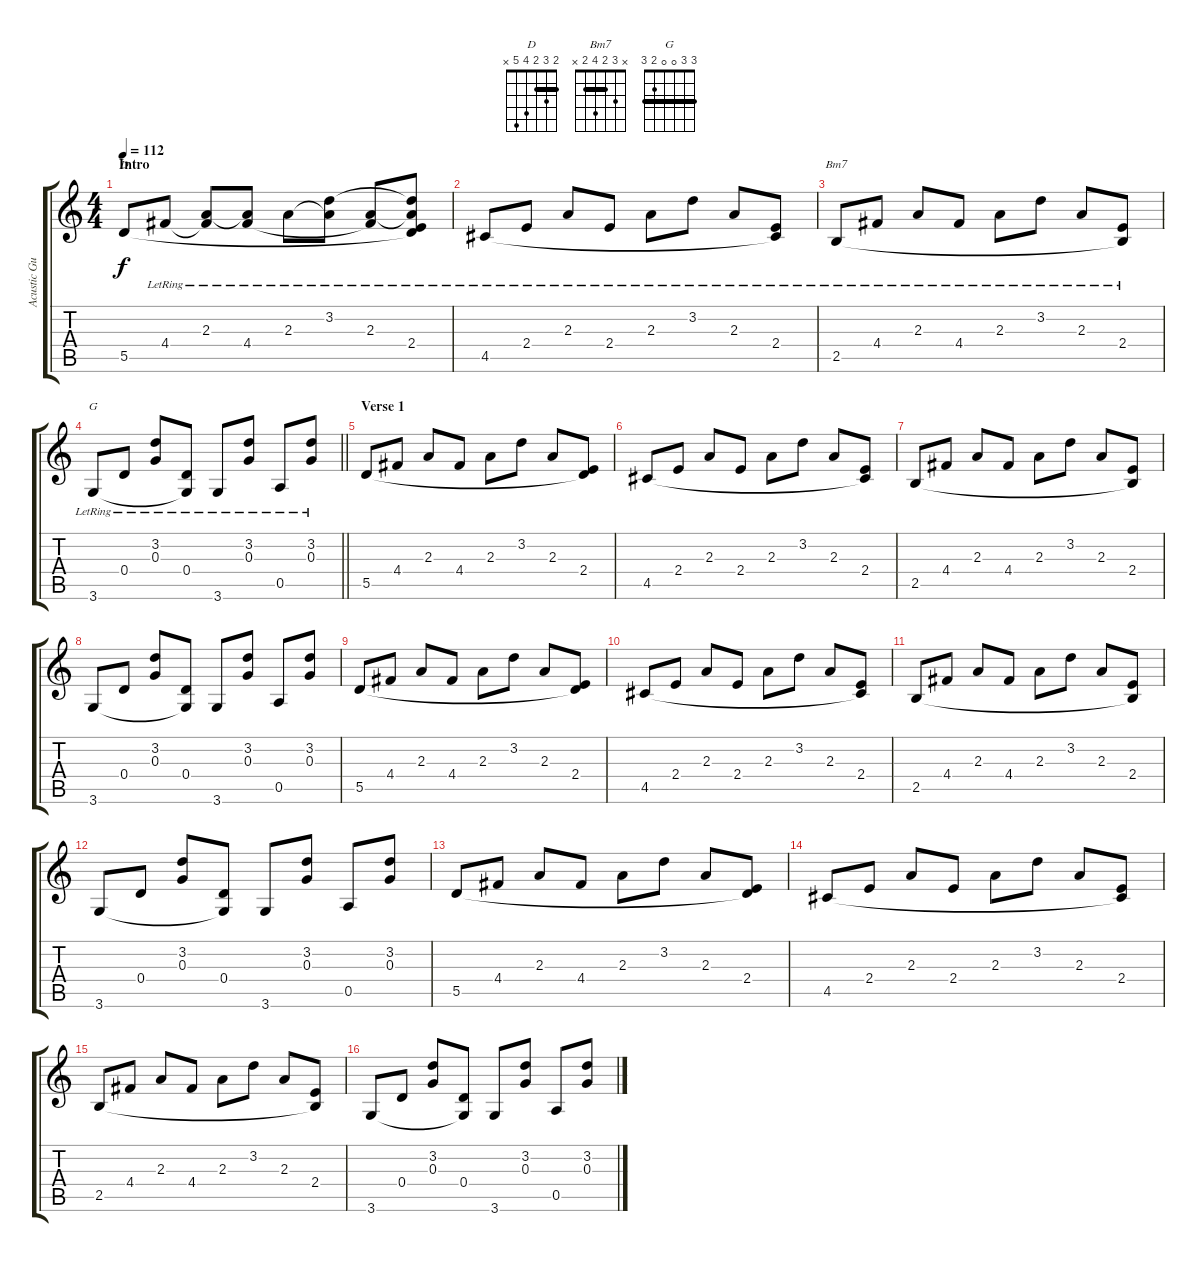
\track ("Acustic Guitar" "Acustic Gu") {instrument acousticguitarsteel}
\staff {score tabs}
\tuning (E4 B3 G3 D3 A2 E2) {hide}
\chord ("D" 2 3 2 4 5 x) {barre 2}
\chord ("Bm7" x 3 2 4 2 x) {barre 2}
\chord ("G" 3 3 0 0 2 3) {barre 3}
\ts (4 4)
\section ("" "Intro")
\tempo 112
\clef g2
\ks c
5.5.8{ch "D" dy f instrument acousticguitarsteel} 4.4{lr}.8 (2.3{lr} 4.4{t}).8 (2.3{t} 4.4{lr}).8 2.3{lr}.8 (3.2{lr} 2.3{t}).8 (2.3{lr} 4.4{t}).8 (3.2{t} 2.3{t} 2.4{lr} 5.5{t}).8 |
4.5{lr}.8 2.4{lr}.8 2.3{lr}.8 2.4{lr}.8 2.3{lr}.8 3.2{lr}.8 2.3{lr}.8 (2.4{lr} 4.5{t}).8 |
2.5{lr}.8{ch "Bm7"} 4.4{lr}.8 2.3{lr}.8 4.4{lr}.8 2.3{lr}.8 3.2{lr}.8 2.3{lr}.8 (2.4{lr} 2.5{t}).8 |
\barLineRight lightlight
3.6{lr}.8{ch "G"} 0.4{lr}.8 (3.2{lr} 0.3{lr}).8 (0.4{lr} 3.6{t}).8 3.6{lr}.8 (3.2{lr} 0.3{lr}).8 0.5{lr}.8 (3.2{lr} 0.3{lr}).8 |
\section ("" "Verse 1")
5.5.8 4.4.8 2.3.8 4.4.8 2.3.8 3.2.8 2.3.8 (2.4 5.5{t}).8 |
4.5.8 2.4.8 2.3.8 2.4.8 2.3.8 3.2.8 2.3.8 (2.4 4.5{t}).8 |
2.5.8 4.4.8 2.3.8 4.4.8 2.3.8 3.2.8 2.3.8 (2.4 2.5{t}).8 |
3.6.8 0.4.8 (3.2 0.3).8 (0.4 3.6{t}).8 3.6.8 (3.2 0.3).8 0.5.8 (3.2 0.3).8 |
5.5.8 4.4.8 2.3.8 4.4.8 2.3.8 3.2.8 2.3.8 (2.4 5.5{t}).8 |
4.5.8 2.4.8 2.3.8 2.4.8 2.3.8 3.2.8 2.3.8 (2.4 4.5{t}).8 |
2.5.8 4.4.8 2.3.8 4.4.8 2.3.8 3.2.8 2.3.8 (2.4 2.5{t}).8 |
3.6.8 0.4.8 (3.2 0.3).8 (0.4 3.6{t}).8 3.6.8 (3.2 0.3).8 0.5.8 (3.2 0.3).8 |
5.5.8 4.4.8 2.3.8 4.4.8 2.3.8 3.2.8 2.3.8 (2.4 5.5{t}).8 |
4.5.8 2.4.8 2.3.8 2.4.8 2.3.8 3.2.8 2.3.8 (2.4 4.5{t}).8 |
2.5.8 4.4.8 2.3.8 4.4.8 2.3.8 3.2.8 2.3.8 (2.4 2.5{t}).8 |
3.6.8 0.4.8 (3.2 0.3).8 (0.4 3.6{t}).8 3.6.8 (3.2 0.3).8 0.5.8 (3.2 0.3).8
